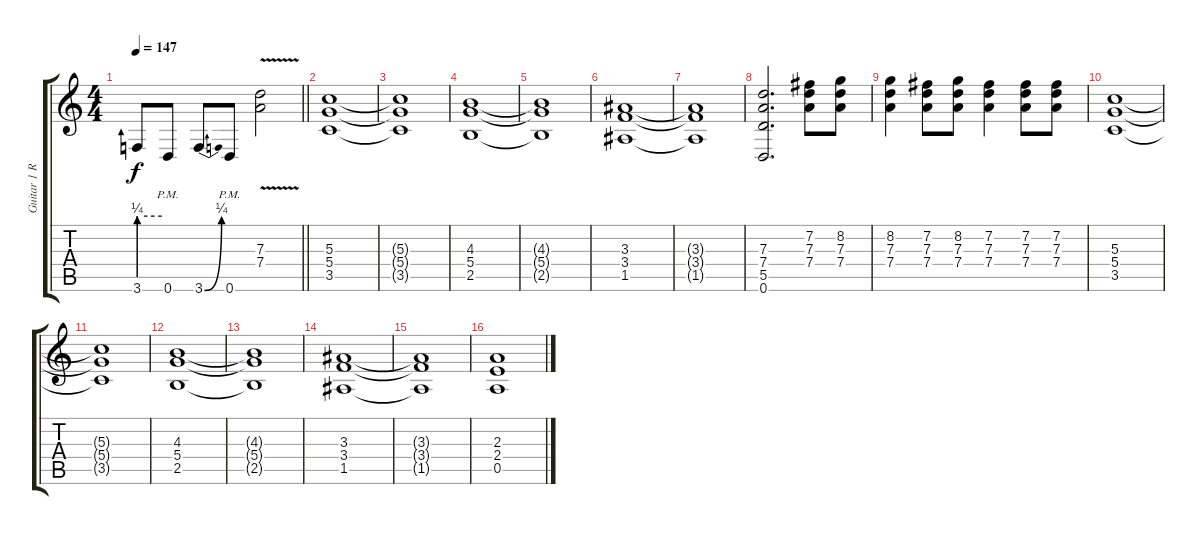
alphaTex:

\track ("Guitar 1 Rhythm" "Guitar 1 R") {instrument distortionguitar}
\staff {score tabs}
\tuning (E4 B3 G3 D3 A2 D2) {hide}
\ts (4 4)
\tempo 147
\clef g2
\barLineRight lightlight
\ks c
3.6{be (hold 0 1 60 1) t}.8{dy f} 0.6{pm}.8 3.6{be (bend 0 0 60 1)}.8 0.6{pm}.8 (7.3{v} 7.4{v}).2 |
(5.3 5.4 3.5).1 |
(5.3{t} 5.4{t} 3.5{t}).1 |
(4.3 5.4 2.5).1 |
(4.3{t} 5.4{t} 2.5{t}).1 |
(3.3 3.4 1.5).1 |
(3.3{t} 3.4{t} 1.5{t}).1 |
(7.3 7.4 5.5 0.6).2{d} (7.2 7.3 7.4).8 (8.2 7.3 7.4).8 |
(8.2 7.3 7.4).4 (7.2 7.3 7.4).8 (8.2 7.3 7.4).8 (7.2 7.3 7.4).4 (7.2 7.3 7.4).8 (7.2 7.3 7.4).8 |
(5.3 5.4 3.5).1 |
(5.3{t} 5.4{t} 3.5{t}).1 |
(4.3 5.4 2.5).1 |
(4.3{t} 5.4{t} 2.5{t}).1 |
(3.3 3.4 1.5).1 |
(3.3{t} 3.4{t} 1.5{t}).1 |
(2.3 2.4 0.5).1
